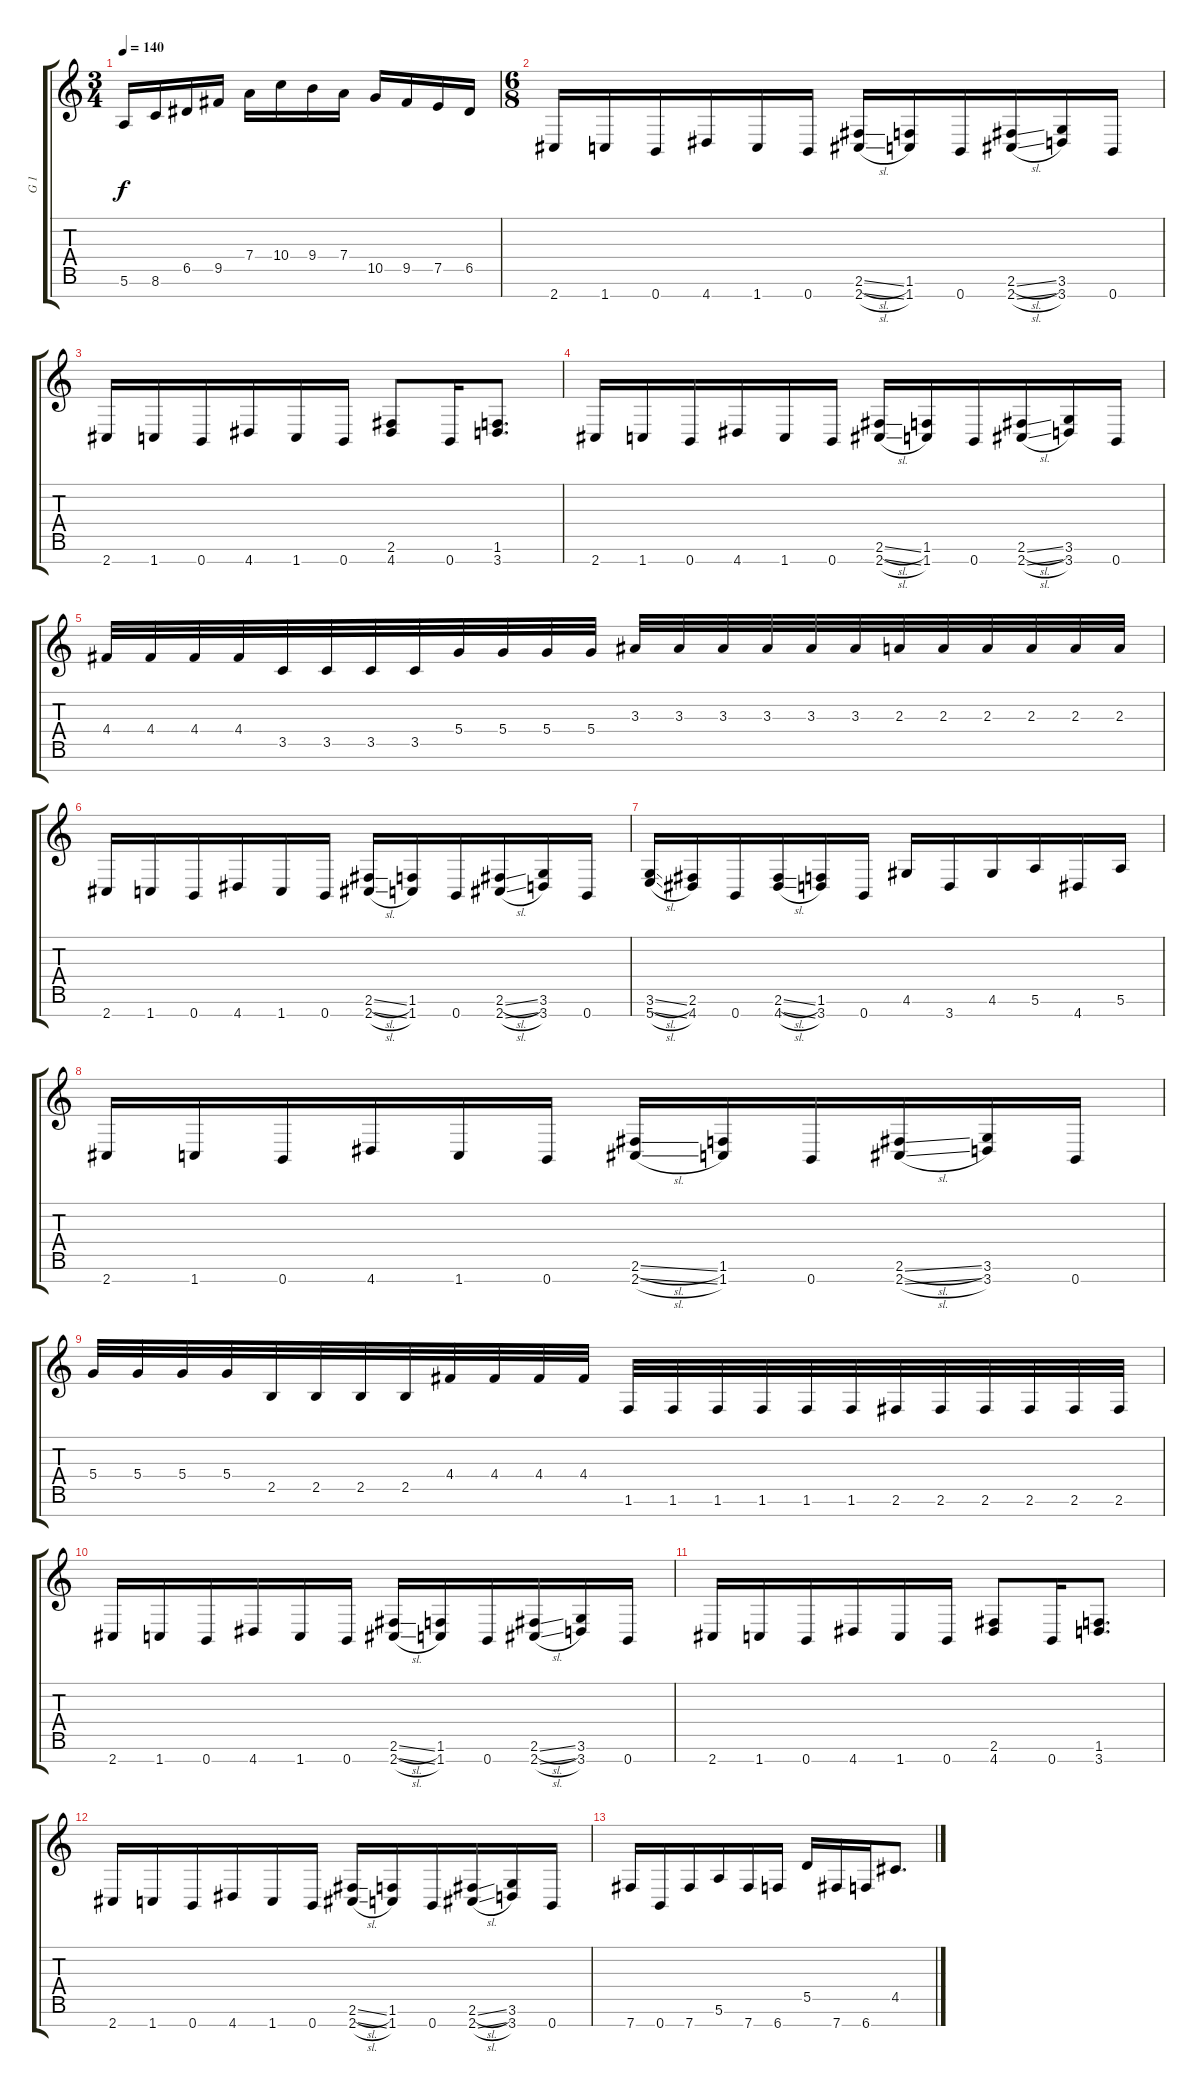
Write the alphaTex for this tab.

\track ("G 1" "G 1") {instrument distortionguitar}
\staff {score tabs}
\tuning (E4 B3 G3 D3 A2 E2 B1) {hide}
\ts (3 4)
\tempo 140
\clef g2
\ks c
5.6.16{dy f} 8.6.16 6.5.16 9.5.16 7.4.16 10.4.16 9.4.16 7.4.16 10.5.16 9.5.16 7.5.16 6.5.16 |
\ts (6 8)
2.7.16 1.7.16 0.7.16 4.7.16 1.7.16 0.7.16 (2.6{sl} 2.7{sl}).16 (1.6 1.7).16 0.7.16 (2.6{sl} 2.7{sl}).16 (3.6 3.7).16 0.7.16 |
2.7.16 1.7.16 0.7.16 4.7.16 1.7.16 0.7.16 (2.6 4.7).8 0.7.16 (1.6 3.7).8{d} |
2.7.16 1.7.16 0.7.16 4.7.16 1.7.16 0.7.16 (2.6{sl} 2.7{sl}).16 (1.6 1.7).16 0.7.16 (2.6{sl} 2.7{sl}).16 (3.6 3.7).16 0.7.16 |
4.4.32 4.4.32 4.4.32 4.4.32 3.5.32 3.5.32 3.5.32 3.5.32 5.4.32 5.4.32 5.4.32 5.4.32 3.3.32 3.3.32 3.3.32 3.3.32 3.3.32 3.3.32 2.3.32 2.3.32 2.3.32 2.3.32 2.3.32 2.3.32 |
2.7.16 1.7.16 0.7.16 4.7.16 1.7.16 0.7.16 (2.6{sl} 2.7{sl}).16 (1.6 1.7).16 0.7.16 (2.6{sl} 2.7{sl}).16 (3.6 3.7).16 0.7.16 |
(3.6{sl} 5.7{sl}).16 (2.6 4.7).16 0.7.16 (2.6{sl} 4.7{sl}).16 (1.6 3.7).16 0.7.16 4.6.16 3.7.16 4.6.16 5.6.16 4.7.16 5.6.16 |
2.7.16 1.7.16 0.7.16 4.7.16 1.7.16 0.7.16 (2.6{sl} 2.7{sl}).16 (1.6 1.7).16 0.7.16 (2.6{sl} 2.7{sl}).16 (3.6 3.7).16 0.7.16 |
5.4.32 5.4.32 5.4.32 5.4.32 2.5.32 2.5.32 2.5.32 2.5.32 4.4.32 4.4.32 4.4.32 4.4.32 1.6.32 1.6.32 1.6.32 1.6.32 1.6.32 1.6.32 2.6.32 2.6.32 2.6.32 2.6.32 2.6.32 2.6.32 |
2.7.16 1.7.16 0.7.16 4.7.16 1.7.16 0.7.16 (2.6{sl} 2.7{sl}).16 (1.6 1.7).16 0.7.16 (2.6{sl} 2.7{sl}).16 (3.6 3.7).16 0.7.16 |
2.7.16 1.7.16 0.7.16 4.7.16 1.7.16 0.7.16 (2.6 4.7).8 0.7.16 (1.6 3.7).8{d} |
2.7.16 1.7.16 0.7.16 4.7.16 1.7.16 0.7.16 (2.6{sl} 2.7{sl}).16 (1.6 1.7).16 0.7.16 (2.6{sl} 2.7{sl}).16 (3.6 3.7).16 0.7.16 |
7.7.16 0.7.16 7.7.16 5.6.16 7.7.16 6.7.16 5.5.16 7.7.16 6.7.16 4.5.8{d}
